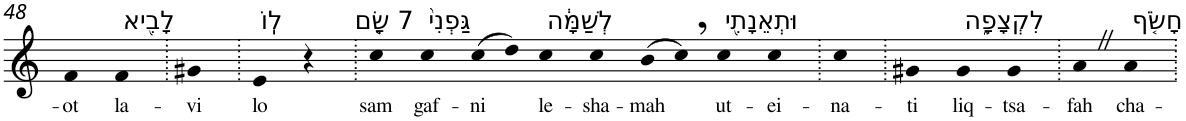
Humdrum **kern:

**kern	**text
*part1	*part1
*staff1	*staff1
*I"Piano	*
*I'Pno	*
!!LO:PB:g=z
*clefG2	*
*k[]	*
=48	=48
!	!LO:LY:b
4f	-ot
!LO:TX:a:t=לָבִ֖יא	!
!	!LO:LY:b
4f	la-
=49.	=49.
!	!LO:LY:b
4g#X	-vi
=50.	=50.
!LO:TX:a:t=לֽוֹ	!
!	!LO:LY:b
4e	lo
4r	.
=51.	=51.
!LO:TX:a:t=7 שָׂ֤ם	!
!	!LO:LY:b
4cc	sam
!LO:TX:a:t=גַּפְנִי֙	!
!	!LO:LY:b
4cc	gaf-
!	!LO:LY:b
(>8cc	-ni
8dd)	.
!LO:TX:a:t=לְשַׁמָּ֔ה	!
!	!LO:LY:b
4cc	le-
!	!LO:LY:b
4cc	-sha-
!	!LO:LY:b
(>8b	-mah
8cc,)	.
!LO:TX:a:t=וּתְאֵנָתִ֖י	!
!	!LO:LY:b
4cc	ut-
!	!LO:LY:b
4cc	-ei-
=52.	=52.
!	!LO:LY:b
4cc	-na-
=53.	=53.
!	!LO:LY:b
4g#X	-ti
!LO:TX:a:t=לִקְצָפָ֑ה	!
!	!LO:LY:b
4g#	liq-
!	!LO:LY:b
4g#	-tsa-
=54.	=54.
!	!LO:LY:b
4aZ	-fah
!LO:TX:a:t=חָשֹׂ֤ף	!
!	!LO:LY:b
4a	cha-
=.	=.
*-	*-
